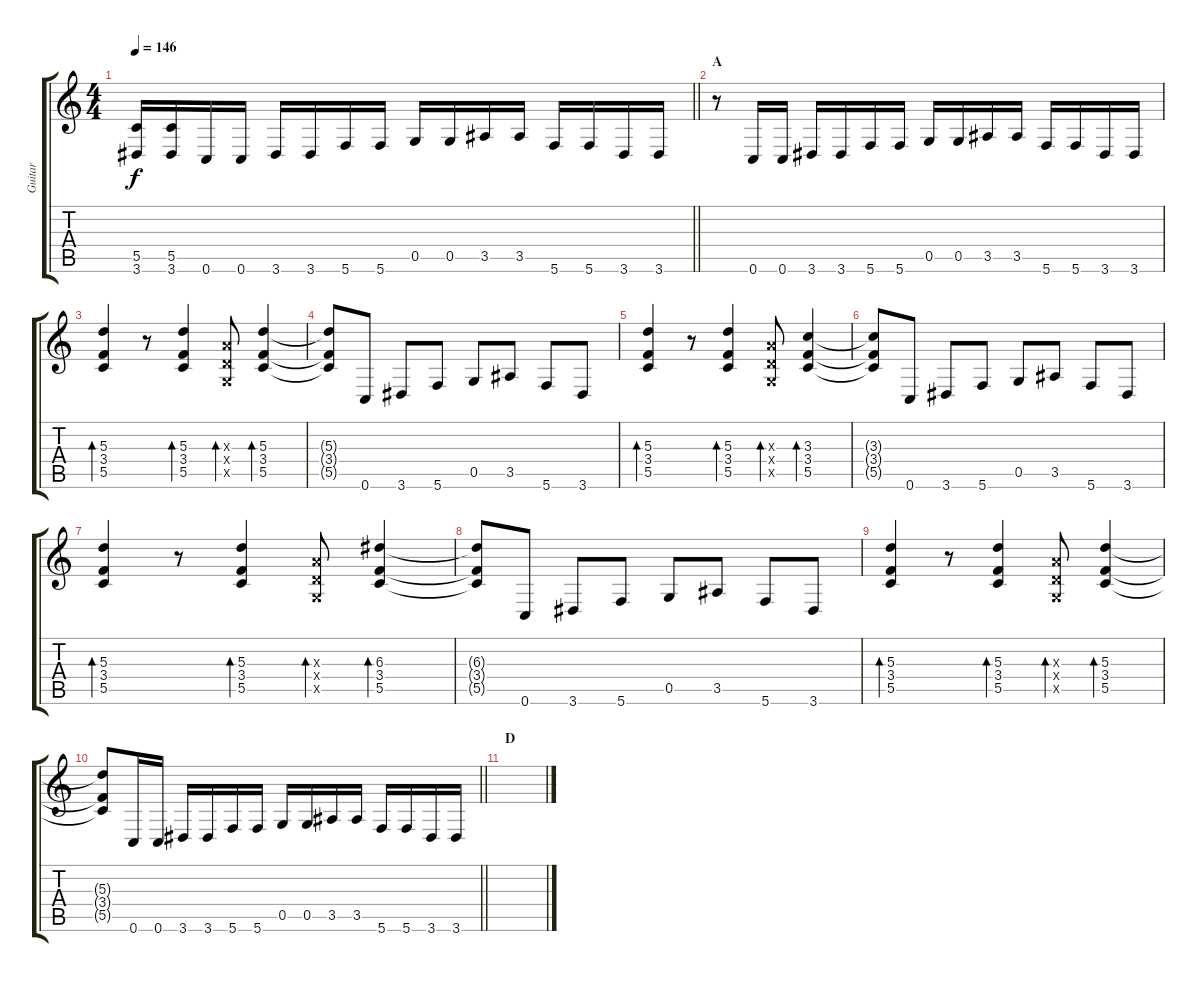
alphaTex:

\track ("Guitar" "Guitar") {instrument distortionguitar}
\staff {score tabs}
\tuning (G4 E4 A3 D3 G2 C2) {hide}
\ts (4 4)
\tempo 146
\clef g2
\barLineRight lightlight
\ks c
(5.5 3.6).16{dy f} (5.5 3.6).16 0.6.16 0.6.16 3.6.16 3.6.16 5.6.16 5.6.16 0.5.16 0.5.16 3.5.16 3.5.16 5.6.16 5.6.16 3.6.16 3.6.16 |
\section ("" "A")
r.8 0.6.16 0.6.16 3.6.16 3.6.16 5.6.16 5.6.16 0.5.16 0.5.16 3.5.16 3.5.16 5.6.16 5.6.16 3.6.16 3.6.16 |
(5.3 3.4 5.5).4{bd 60} r.8 (5.3 3.4 5.5).4{bd 60} (0.3{x} 0.4{x} 0.5{x}).8{bd 60} (5.3 3.4 5.5).4{bd 60} |
(5.3{t} 3.4{t} 5.5{t}).8 0.6.8 3.6.8 5.6.8 0.5.8 3.5.8 5.6.8 3.6.8 |
(5.3 3.4 5.5).4{bd 60} r.8 (5.3 3.4 5.5).4{bd 60} (0.3{x} 0.4{x} 0.5{x}).8{bd 60} (3.3 3.4 5.5).4{bd 60} |
(3.3{t} 3.4{t} 5.5{t}).8 0.6.8 3.6.8 5.6.8 0.5.8 3.5.8 5.6.8 3.6.8 |
(5.3 3.4 5.5).4{bd 60} r.8 (5.3 3.4 5.5).4{bd 60} (0.3{x} 0.4{x} 0.5{x}).8{bd 60} (6.3 3.4 5.5).4{bd 60} |
(6.3{t} 3.4{t} 5.5{t}).8 0.6.8 3.6.8 5.6.8 0.5.8 3.5.8 5.6.8 3.6.8 |
(5.3 3.4 5.5).4{bd 60} r.8 (5.3 3.4 5.5).4{bd 60} (0.3{x} 0.4{x} 0.5{x}).8{bd 60} (5.3 3.4 5.5).4{bd 60} |
\barLineRight lightlight
(5.3{t} 3.4{t} 5.5{t}).8 0.6.16 0.6.16 3.6.16 3.6.16 5.6.16 5.6.16 0.5.16 0.5.16 3.5.16 3.5.16 5.6.16 5.6.16 3.6.16 3.6.16 |
\section ("" "D")
